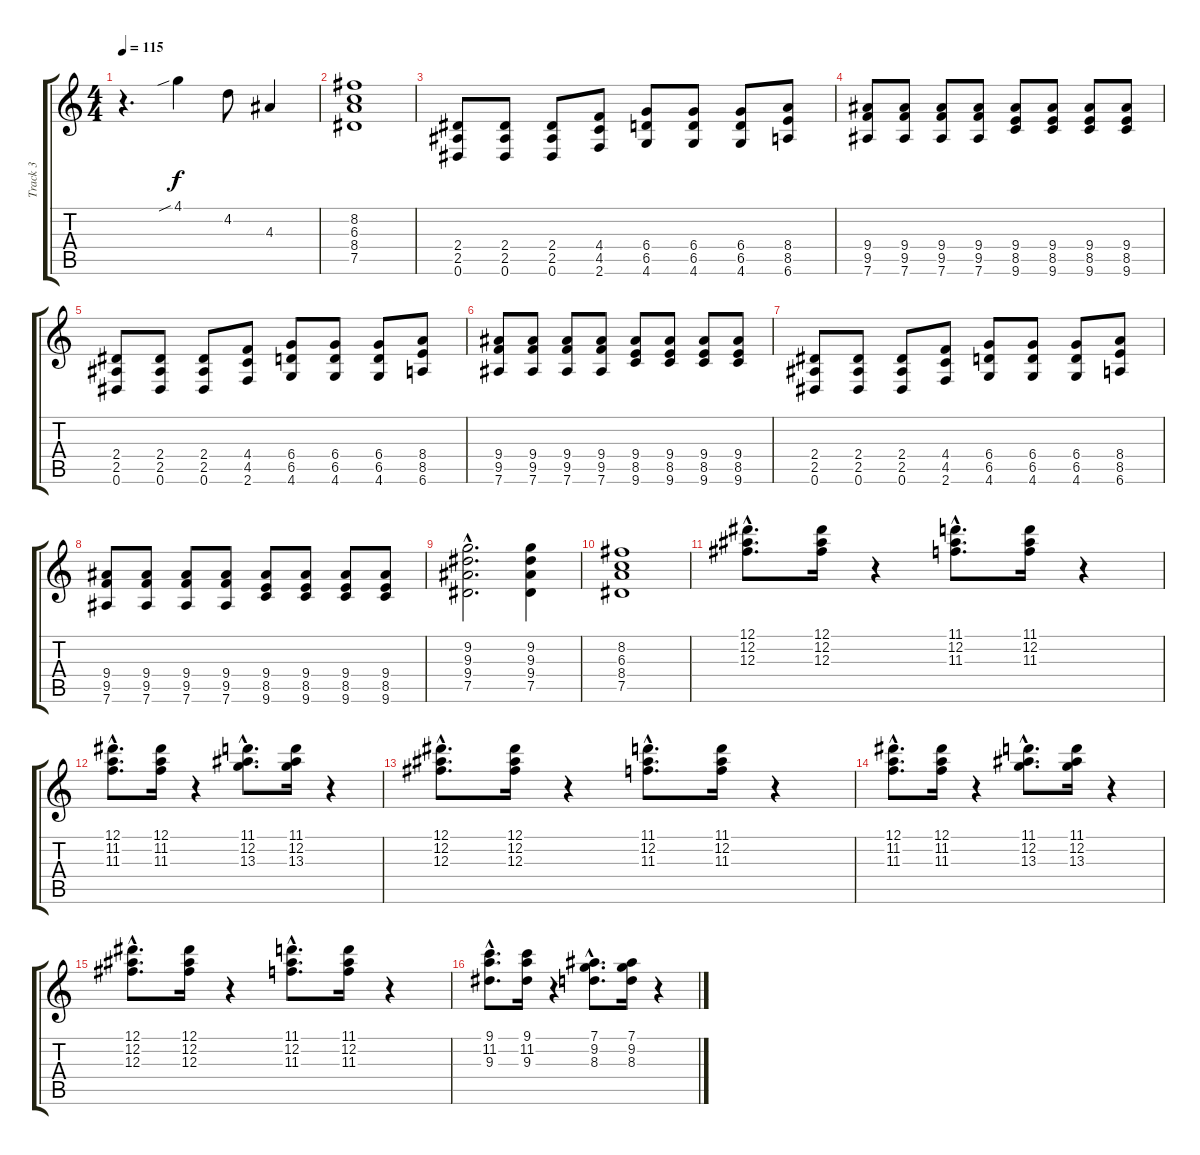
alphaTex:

\track ("Track 3" "Track 3") {instrument overdrivenguitar}
\staff {score tabs}
\tuning (Eb4 Bb3 Gb3 Db3 Ab2 Eb2) {hide}
\ts (4 4)
\tempo 115
\clef g2
\ks c
r.4{d dy f volume 10} 4.1{sib}.4 4.2.8 4.3.4 |
(8.2 6.3 8.4 7.5).1 |
(2.4 2.5 0.6).8{volume 13} (2.4 2.5 0.6).8 (2.4 2.5 0.6).8 (4.4 4.5 2.6).8 (6.4 6.5 4.6).8 (6.4 6.5 4.6).8 (6.4 6.5 4.6).8 (8.4 8.5 6.6).8 |
(9.4 9.5 7.6).8 (9.4 9.5 7.6).8 (9.4 9.5 7.6).8 (9.4 9.5 7.6).8 (9.4 8.5 9.6).8 (9.4 8.5 9.6).8 (9.4 8.5 9.6).8 (9.4 8.5 9.6).8 |
(2.4 2.5 0.6).8 (2.4 2.5 0.6).8 (2.4 2.5 0.6).8 (4.4 4.5 2.6).8 (6.4 6.5 4.6).8 (6.4 6.5 4.6).8 (6.4 6.5 4.6).8 (8.4 8.5 6.6).8 |
(9.4 9.5 7.6).8 (9.4 9.5 7.6).8 (9.4 9.5 7.6).8 (9.4 9.5 7.6).8 (9.4 8.5 9.6).8 (9.4 8.5 9.6).8 (9.4 8.5 9.6).8 (9.4 8.5 9.6).8 |
(2.4 2.5 0.6).8 (2.4 2.5 0.6).8 (2.4 2.5 0.6).8 (4.4 4.5 2.6).8 (6.4 6.5 4.6).8 (6.4 6.5 4.6).8 (6.4 6.5 4.6).8 (8.4 8.5 6.6).8 |
(9.4 9.5 7.6).8 (9.4 9.5 7.6).8 (9.4 9.5 7.6).8 (9.4 9.5 7.6).8 (9.4 8.5 9.6).8 (9.4 8.5 9.6).8 (9.4 8.5 9.6).8 (9.4 8.5 9.6).8 |
(9.2{hac} 9.3{hac} 9.4{hac} 7.5{hac}).2{d} (9.2 9.3 9.4 7.5).4 |
(8.2 6.3 8.4 7.5).1 |
(12.1{hac} 12.2{hac} 12.3{hac}).8{d} (12.1 12.2 12.3).16 r.4 (11.1{hac} 12.2{hac} 11.3{hac}).8{d} (11.1 12.2 11.3).16 r.4 |
(12.1{hac} 11.2{hac} 11.3{hac}).8{d} (12.1 11.2 11.3).16 r.4 (11.1{hac} 12.2{hac} 13.3{hac}).8{d} (11.1 12.2 13.3).16 r.4 |
(12.1{hac} 12.2{hac} 12.3{hac}).8{d} (12.1 12.2 12.3).16 r.4 (11.1{hac} 12.2{hac} 11.3{hac}).8{d} (11.1 12.2 11.3).16 r.4 |
(12.1{hac} 11.2{hac} 11.3{hac}).8{d} (12.1 11.2 11.3).16 r.4 (11.1{hac} 12.2{hac} 13.3{hac}).8{d} (11.1 12.2 13.3).16 r.4 |
(12.1{hac} 12.2{hac} 12.3{hac}).8{d} (12.1 12.2 12.3).16 r.4 (11.1{hac} 12.2{hac} 11.3{hac}).8{d} (11.1 12.2 11.3).16 r.4 |
(9.1{hac} 11.2{hac} 9.3{hac}).8{d} (9.1 11.2 9.3).16 r.4 (7.1{hac} 9.2{hac} 8.3{hac}).8{d} (7.1 9.2 8.3).16 r.4
